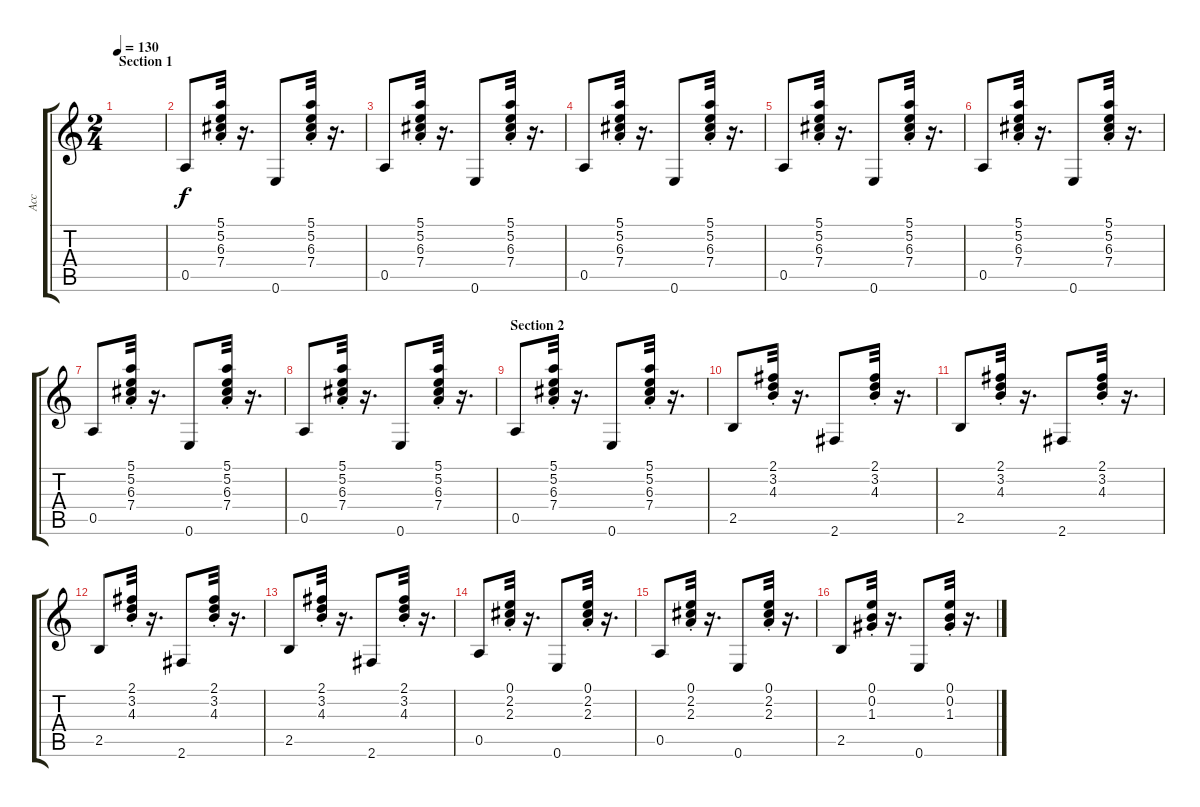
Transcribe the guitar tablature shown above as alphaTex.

\track ("Acc" "Acc") {instrument acousticguitarnylon}
\staff {score tabs}
\tuning (E4 B3 G3 D3 A2 E2) {hide}
\ts (2 4)
\section ("" "Section 1")
\tempo 130
\clef g2
\ks c
|
0.5.8 (5.1{st} 5.2{st} 6.3{st} 7.4{st}).32 r.16{d} 0.6.8 (5.1{st} 5.2{st} 6.3{st} 7.4{st}).32 r.16{d} |
0.5.8 (5.1{st} 5.2{st} 6.3{st} 7.4{st}).32 r.16{d} 0.6.8 (5.1{st} 5.2{st} 6.3{st} 7.4{st}).32 r.16{d} |
0.5.8 (5.1{st} 5.2{st} 6.3{st} 7.4{st}).32 r.16{d} 0.6.8 (5.1{st} 5.2{st} 6.3{st} 7.4{st}).32 r.16{d} |
0.5.8 (5.1{st} 5.2{st} 6.3{st} 7.4{st}).32 r.16{d} 0.6.8 (5.1{st} 5.2{st} 6.3{st} 7.4{st}).32 r.16{d} |
0.5.8 (5.1{st} 5.2{st} 6.3{st} 7.4{st}).32 r.16{d} 0.6.8 (5.1{st} 5.2{st} 6.3{st} 7.4{st}).32 r.16{d} |
0.5.8 (5.1{st} 5.2{st} 6.3{st} 7.4{st}).32 r.16{d} 0.6.8 (5.1{st} 5.2{st} 6.3{st} 7.4{st}).32 r.16{d} |
0.5.8 (5.1{st} 5.2{st} 6.3{st} 7.4{st}).32 r.16{d} 0.6.8 (5.1{st} 5.2{st} 6.3{st} 7.4{st}).32 r.16{d} |
\section ("" "Section 2")
0.5.8 (5.1{st} 5.2{st} 6.3{st} 7.4{st}).32 r.16{d} 0.6.8 (5.1{st} 5.2{st} 6.3{st} 7.4{st}).32 r.16{d} |
2.5.8 (2.1{st} 3.2{st} 4.3{st}).32 r.16{d} 2.6.8 (2.1{st} 3.2{st} 4.3{st}).32 r.16{d} |
2.5.8 (2.1{st} 3.2{st} 4.3{st}).32 r.16{d} 2.6.8 (2.1{st} 3.2{st} 4.3{st}).32 r.16{d} |
2.5.8 (2.1{st} 3.2{st} 4.3{st}).32 r.16{d} 2.6.8 (2.1{st} 3.2{st} 4.3{st}).32 r.16{d} |
2.5.8 (2.1{st} 3.2{st} 4.3{st}).32 r.16{d} 2.6.8 (2.1{st} 3.2{st} 4.3{st}).32 r.16{d} |
0.5.8 (0.1{st} 2.2{st} 2.3{st}).32 r.16{d} 0.6.8 (0.1{st} 2.2{st} 2.3{st}).32 r.16{d} |
0.5.8 (0.1{st} 2.2{st} 2.3{st}).32 r.16{d} 0.6.8 (0.1{st} 2.2{st} 2.3{st}).32 r.16{d} |
2.5.8 (0.1{st} 0.2{st} 1.3{st}).32 r.16{d} 0.6.8 (0.1{st} 0.2{st} 1.3{st}).32 r.16{d}
